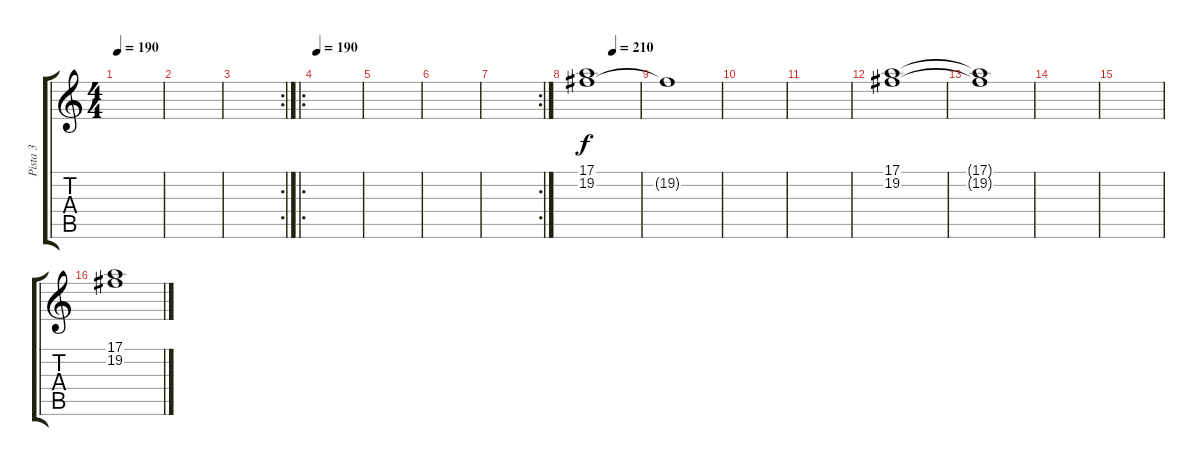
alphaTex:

\track ("Pista 3" "Pista 3") {instrument choiraahs}
\staff {score tabs}
\tuning (E4 B3 G3 D3 A2 E2) {hide}
\ts (4 4)
\tempo 190
\clef g2
\ks c
|
|
\rc 2
|
\ro
\tempo 170
\tempo 190
|
|
|
\rc 2
|
\tempo (210 0.5)
(17.1 19.2).1 |
19.2{t}.1 |
|
|
(17.1 19.2).1 |
(17.1{t} 19.2{t}).1 |
|
|
(17.1 19.2).1
